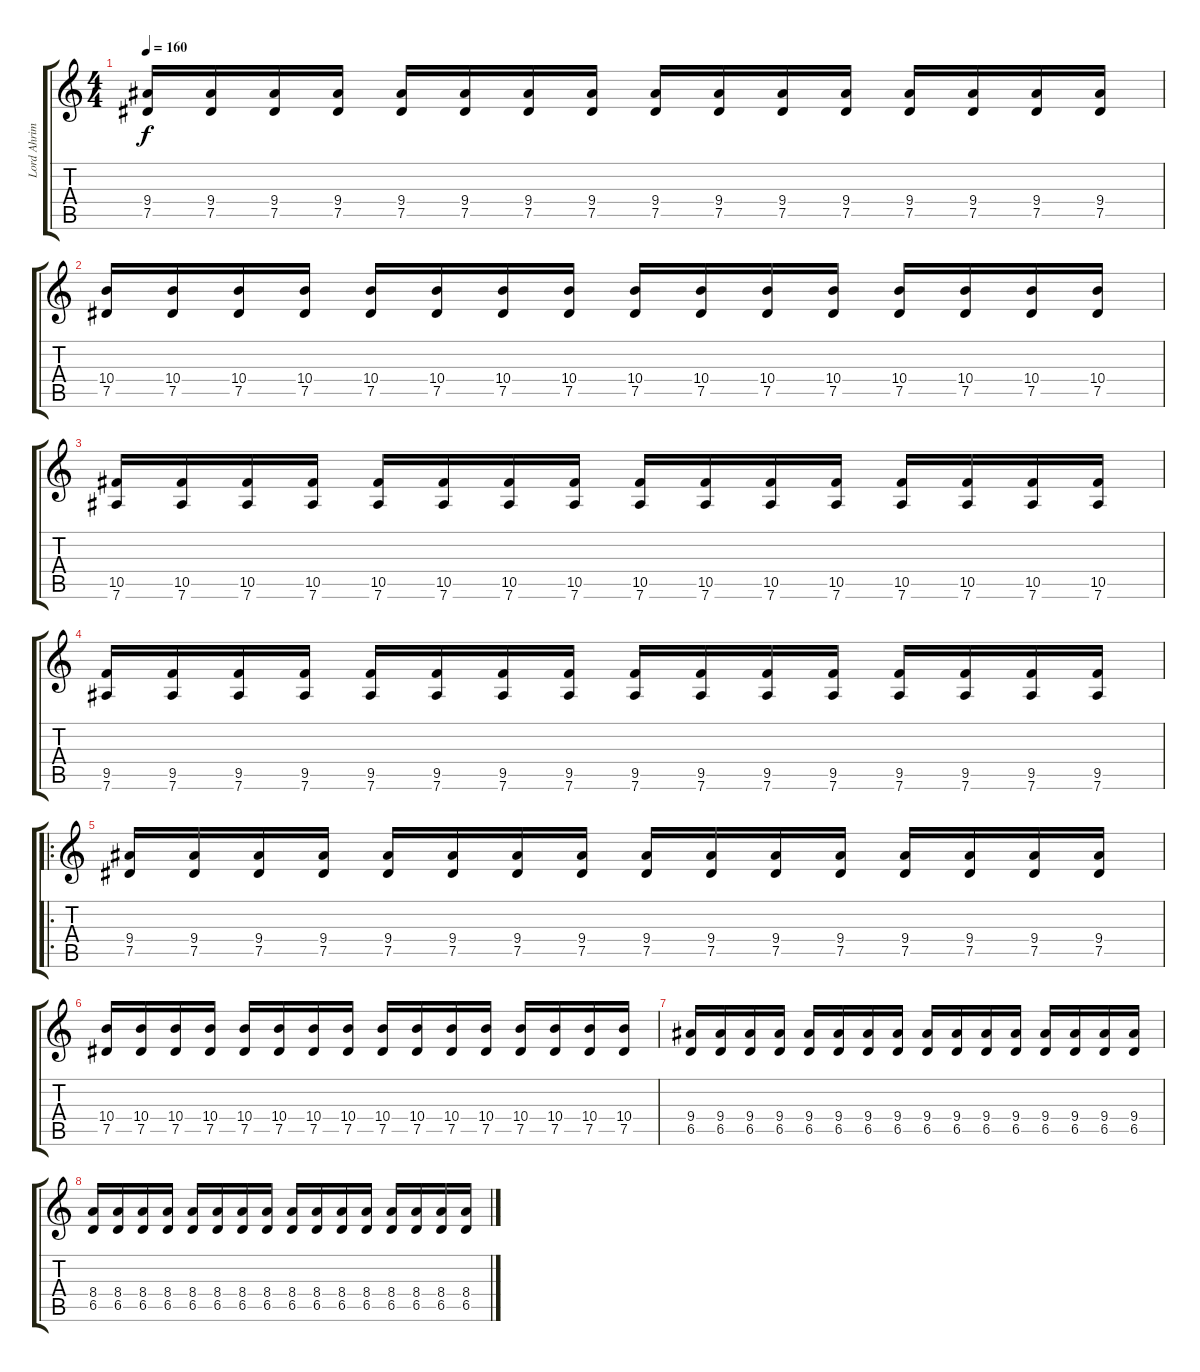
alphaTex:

\track ("Lord Ahriman" "Lord Ahrim") {instrument distortionguitar}
\staff {score tabs}
\tuning (Eb4 Bb3 Gb3 Db3 Ab2 Eb2) {hide}
\ts (4 4)
\tempo 160
\clef g2
\ks c
(9.4 7.5).16{dy f} (9.4 7.5).16 (9.4 7.5).16 (9.4 7.5).16 (9.4 7.5).16 (9.4 7.5).16 (9.4 7.5).16 (9.4 7.5).16 (9.4 7.5).16 (9.4 7.5).16 (9.4 7.5).16 (9.4 7.5).16 (9.4 7.5).16 (9.4 7.5).16 (9.4 7.5).16 (9.4 7.5).16 |
(10.4 7.5).16 (10.4 7.5).16 (10.4 7.5).16 (10.4 7.5).16 (10.4 7.5).16 (10.4 7.5).16 (10.4 7.5).16 (10.4 7.5).16 (10.4 7.5).16 (10.4 7.5).16 (10.4 7.5).16 (10.4 7.5).16 (10.4 7.5).16 (10.4 7.5).16 (10.4 7.5).16 (10.4 7.5).16 |
(10.5 7.6).16 (10.5 7.6).16 (10.5 7.6).16 (10.5 7.6).16 (10.5 7.6).16 (10.5 7.6).16 (10.5 7.6).16 (10.5 7.6).16 (10.5 7.6).16 (10.5 7.6).16 (10.5 7.6).16 (10.5 7.6).16 (10.5 7.6).16 (10.5 7.6).16 (10.5 7.6).16 (10.5 7.6).16 |
(9.5 7.6).16 (9.5 7.6).16 (9.5 7.6).16 (9.5 7.6).16 (9.5 7.6).16 (9.5 7.6).16 (9.5 7.6).16 (9.5 7.6).16 (9.5 7.6).16 (9.5 7.6).16 (9.5 7.6).16 (9.5 7.6).16 (9.5 7.6).16 (9.5 7.6).16 (9.5 7.6).16 (9.5 7.6).16 |
\ro
(9.4 7.5).16 (9.4 7.5).16 (9.4 7.5).16 (9.4 7.5).16 (9.4 7.5).16 (9.4 7.5).16 (9.4 7.5).16 (9.4 7.5).16 (9.4 7.5).16 (9.4 7.5).16 (9.4 7.5).16 (9.4 7.5).16 (9.4 7.5).16 (9.4 7.5).16 (9.4 7.5).16 (9.4 7.5).16 |
(10.4 7.5).16 (10.4 7.5).16 (10.4 7.5).16 (10.4 7.5).16 (10.4 7.5).16 (10.4 7.5).16 (10.4 7.5).16 (10.4 7.5).16 (10.4 7.5).16 (10.4 7.5).16 (10.4 7.5).16 (10.4 7.5).16 (10.4 7.5).16 (10.4 7.5).16 (10.4 7.5).16 (10.4 7.5).16 |
(9.4 6.5).16 (9.4 6.5).16 (9.4 6.5).16 (9.4 6.5).16 (9.4 6.5).16 (9.4 6.5).16 (9.4 6.5).16 (9.4 6.5).16 (9.4 6.5).16 (9.4 6.5).16 (9.4 6.5).16 (9.4 6.5).16 (9.4 6.5).16 (9.4 6.5).16 (9.4 6.5).16 (9.4 6.5).16 |
(8.4 6.5).16 (8.4 6.5).16 (8.4 6.5).16 (8.4 6.5).16 (8.4 6.5).16 (8.4 6.5).16 (8.4 6.5).16 (8.4 6.5).16 (8.4 6.5).16 (8.4 6.5).16 (8.4 6.5).16 (8.4 6.5).16 (8.4 6.5).16 (8.4 6.5).16 (8.4 6.5).16 (8.4 6.5).16
